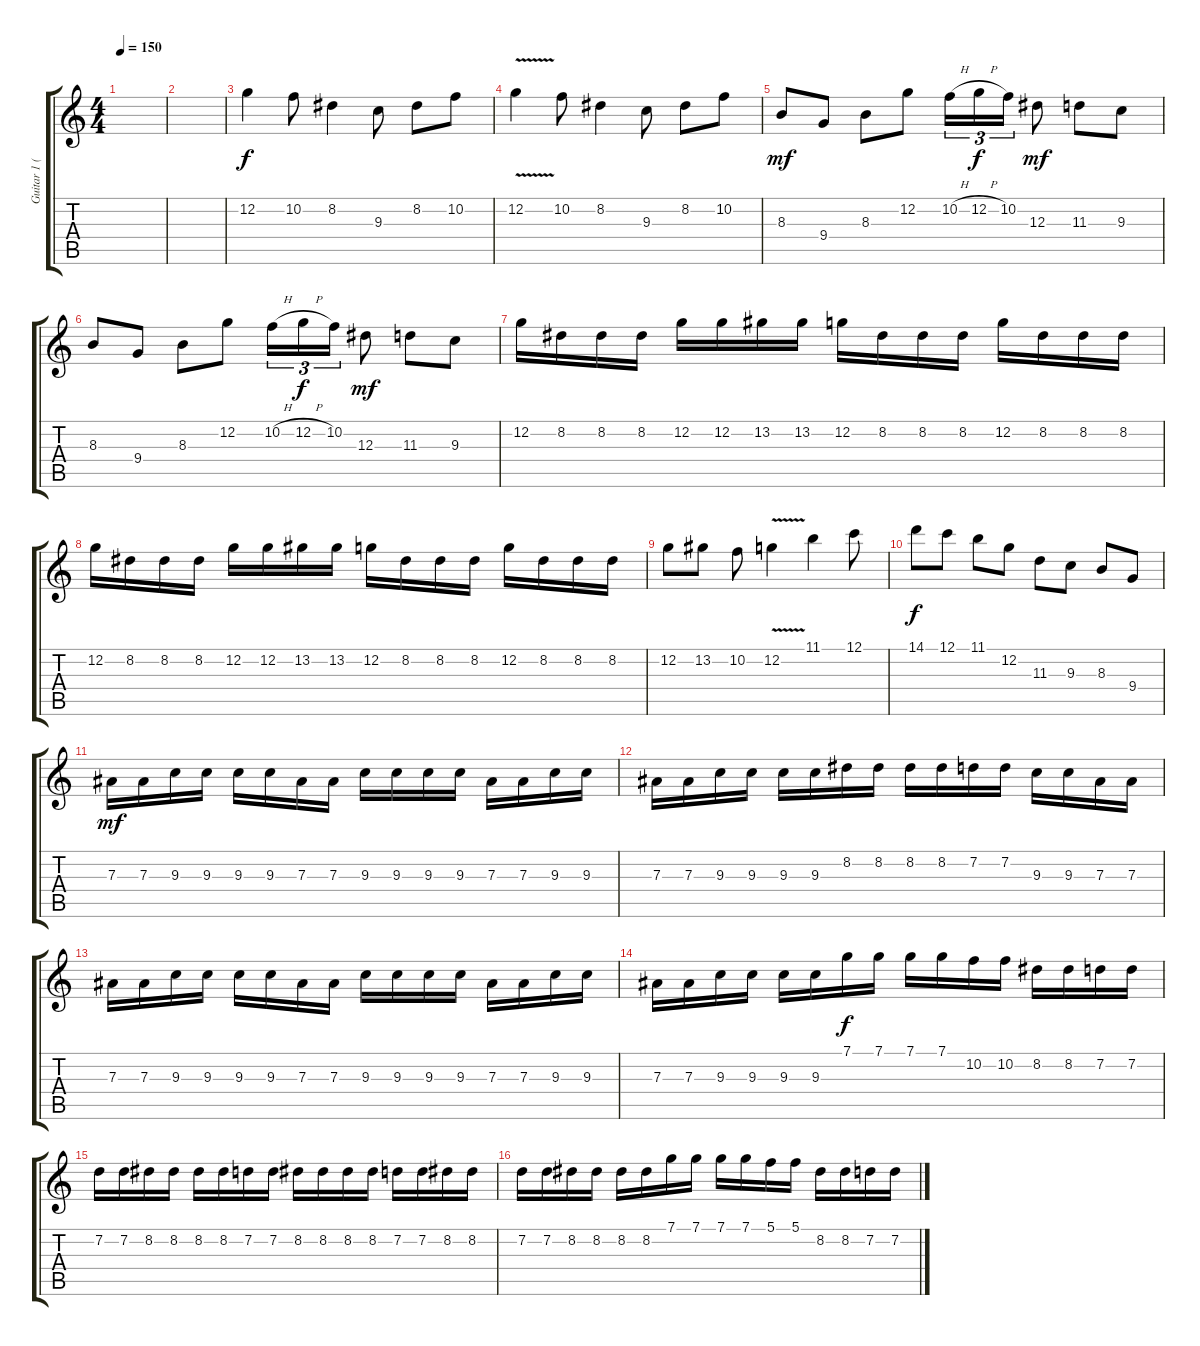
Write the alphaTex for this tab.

\track ("Guitar 1 (Lead)" "Guitar 1 (") {instrument distortionguitar}
\staff {score tabs}
\tuning (C4 G3 Eb3 Bb2 F2 C2) {hide}
\ts (4 4)
\tempo 150
\clef g2
\ks c
|
|
12.2.4{balance 14} 10.2.8 8.2.4 9.3.8 8.2.8 10.2.8 |
12.2{v}.4 10.2.8 8.2.4 9.3.8 8.2.8 10.2.8 |
8.3.8{dy mf} 9.4.8 8.3.8 12.2.8 10.2{h}.16{tu (3 2)} 12.2{h}.16{tu (3 2) dy f} 10.2.16{tu (3 2)} 12.3.8{dy mf} 11.3.8 9.3.8 |
8.3.8 9.4.8 8.3.8 12.2.8 10.2{h}.16{tu (3 2)} 12.2{h}.16{tu (3 2) dy f} 10.2.16{tu (3 2)} 12.3.8{dy mf} 11.3.8 9.3.8 |
12.2.16 8.2.16 8.2.16 8.2.16 12.2.16 12.2.16 13.2.16 13.2.16 12.2.16 8.2.16 8.2.16 8.2.16 12.2.16 8.2.16 8.2.16 8.2.16 |
12.2.16 8.2.16 8.2.16 8.2.16 12.2.16 12.2.16 13.2.16 13.2.16 12.2.16 8.2.16 8.2.16 8.2.16 12.2.16 8.2.16 8.2.16 8.2.16 |
12.2.8 13.2.8 10.2.8 12.2{v}.4 11.1.4 12.1.8 |
14.1.8{dy f} 12.1.8 11.1.8 12.2.8 11.3.8 9.3.8 8.3.8 9.4.8 |
7.3.16{dy mf} 7.3.16 9.3.16 9.3.16 9.3.16 9.3.16 7.3.16 7.3.16 9.3.16 9.3.16 9.3.16 9.3.16 7.3.16 7.3.16 9.3.16 9.3.16 |
7.3.16 7.3.16 9.3.16 9.3.16 9.3.16 9.3.16 8.2.16 8.2.16 8.2.16 8.2.16 7.2.16 7.2.16 9.3.16 9.3.16 7.3.16 7.3.16 |
7.3.16 7.3.16 9.3.16 9.3.16 9.3.16 9.3.16 7.3.16 7.3.16 9.3.16 9.3.16 9.3.16 9.3.16 7.3.16 7.3.16 9.3.16 9.3.16 |
7.3.16 7.3.16 9.3.16 9.3.16 9.3.16 9.3.16 7.1.16{dy f} 7.1.16 7.1.16 7.1.16 10.2.16 10.2.16 8.2.16 8.2.16 7.2.16 7.2.16 |
7.2.16 7.2.16 8.2.16 8.2.16 8.2.16 8.2.16 7.2.16 7.2.16 8.2.16 8.2.16 8.2.16 8.2.16 7.2.16 7.2.16 8.2.16 8.2.16 |
7.2.16 7.2.16 8.2.16 8.2.16 8.2.16 8.2.16 7.1.16 7.1.16 7.1.16 7.1.16 5.1.16 5.1.16 8.2.16 8.2.16 7.2.16 7.2.16
